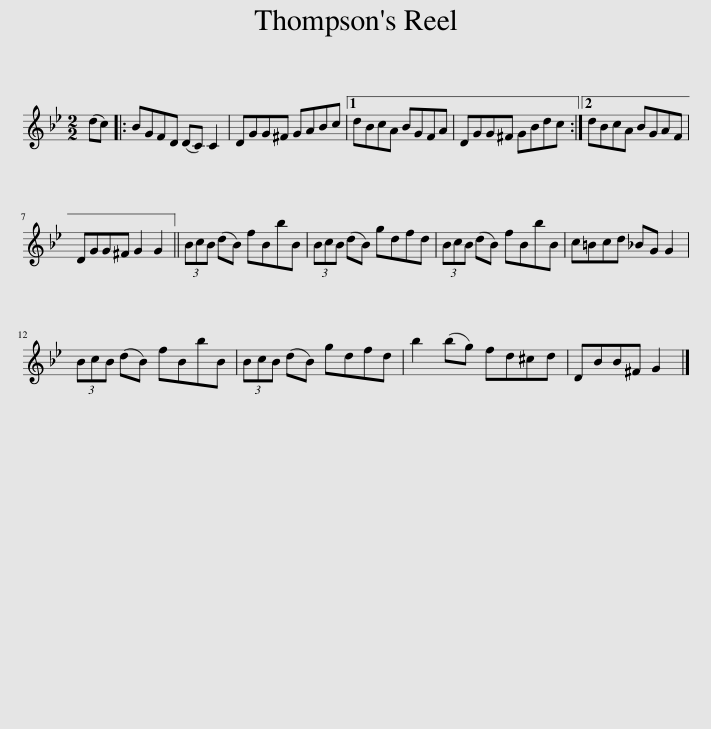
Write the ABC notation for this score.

X:1
L:1/8
M:2/2
I:linebreak $
K:Gmin
V:1 treble
V:1
 (dc) |: BGFD (DC) C2 | DGG^F GABc |1 dBcA BGFA | DGG^F GBdc :|2 %5
 dBcA BGAF |$ DGG^F G2 G2 || (3BcB (dB) fBbB | (3BcB (dB) gdfd | (3BcB (dB) fBbB | %10
 c=Bcd _BG G2 |$ (3BcB (dB) fBbB | (3BcB (dB) gdfd | b2 (bg) fd^cd | DBB^F G2 |] %15
